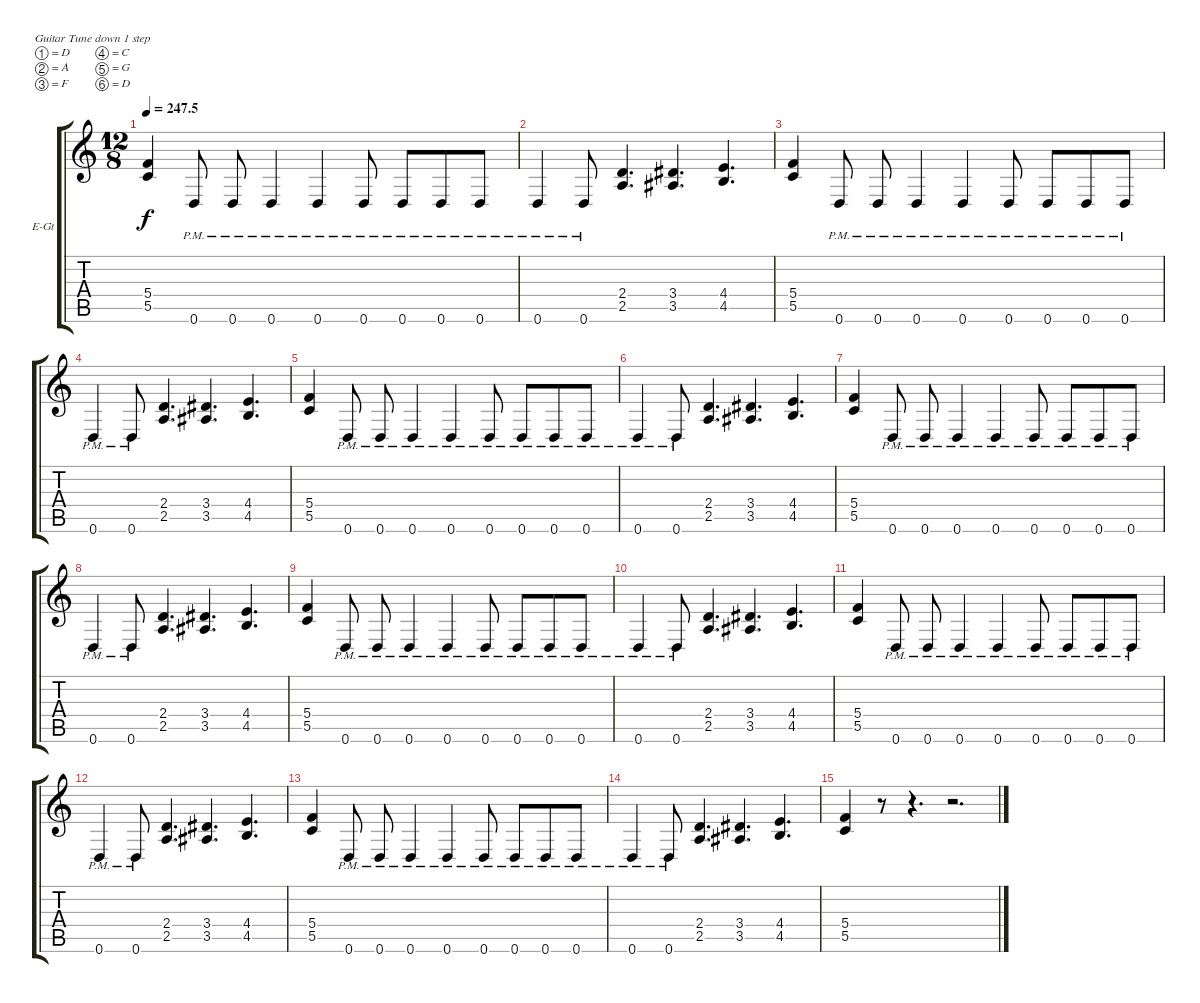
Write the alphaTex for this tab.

\bracketExtendMode groupsimilarinstruments
\firstSystemTrackNameOrientation horizontal
\otherSystemsTrackNameOrientation horizontal
\track ("Distortion Guitar" "E-Gt") {instrument acousticgrandpiano}
\staff {score tabs}
\tuning (D4 A3 F3 C3 G2 D2)
\displaytranspose 12
\ts (12 8)
\tempo
247.5
\accidentals auto
\clef g2
\ottava regular
\simile none
\ks aminor
(5.4 5.5).4{dy f} 0.6{pm}.8 0.6{pm}.8 0.6{pm}.4 0.6{pm}.4 0.6{pm}.8 0.6{pm}.8 0.6{pm}.8 0.6{pm}.8 |
0.6{pm}.4 0.6{pm}.8 (2.4 2.5).4{d} (3.4 3.5).4{d} (4.4 4.5).4{d} |
(5.4 5.5).4 0.6{pm}.8 0.6{pm}.8 0.6{pm}.4 0.6{pm}.4 0.6{pm}.8 0.6{pm}.8 0.6{pm}.8 0.6{pm}.8 |
0.6{pm}.4 0.6{pm}.8 (2.4 2.5).4{d} (3.4 3.5).4{d} (4.4 4.5).4{d} |
(5.4 5.5).4 0.6{pm}.8 0.6{pm}.8 0.6{pm}.4 0.6{pm}.4 0.6{pm}.8 0.6{pm}.8 0.6{pm}.8 0.6{pm}.8 |
0.6{pm}.4 0.6{pm}.8 (2.4 2.5).4{d} (3.4 3.5).4{d} (4.4 4.5).4{d} |
(5.4 5.5).4 0.6{pm}.8 0.6{pm}.8 0.6{pm}.4 0.6{pm}.4 0.6{pm}.8 0.6{pm}.8 0.6{pm}.8 0.6{pm}.8 |
0.6{pm}.4 0.6{pm}.8 (2.4 2.5).4{d} (3.4 3.5).4{d} (4.4 4.5).4{d} |
(5.4 5.5).4 0.6{pm}.8 0.6{pm}.8 0.6{pm}.4 0.6{pm}.4 0.6{pm}.8 0.6{pm}.8 0.6{pm}.8 0.6{pm}.8 |
0.6{pm}.4 0.6{pm}.8 (2.4 2.5).4{d} (3.4 3.5).4{d} (4.4 4.5).4{d} |
(5.4 5.5).4 0.6{pm}.8 0.6{pm}.8 0.6{pm}.4 0.6{pm}.4 0.6{pm}.8 0.6{pm}.8 0.6{pm}.8 0.6{pm}.8 |
0.6{pm}.4 0.6{pm}.8 (2.4 2.5).4{d} (3.4 3.5).4{d} (4.4 4.5).4{d} |
(5.4 5.5).4 0.6{pm}.8 0.6{pm}.8 0.6{pm}.4 0.6{pm}.4 0.6{pm}.8 0.6{pm}.8 0.6{pm}.8 0.6{pm}.8 |
0.6{pm}.4 0.6{pm}.8 (2.4 2.5).4{d} (3.4 3.5).4{d} (4.4 4.5).4{d} |
(5.4 5.5).4 r.8 r.4{d} r.2{d}
